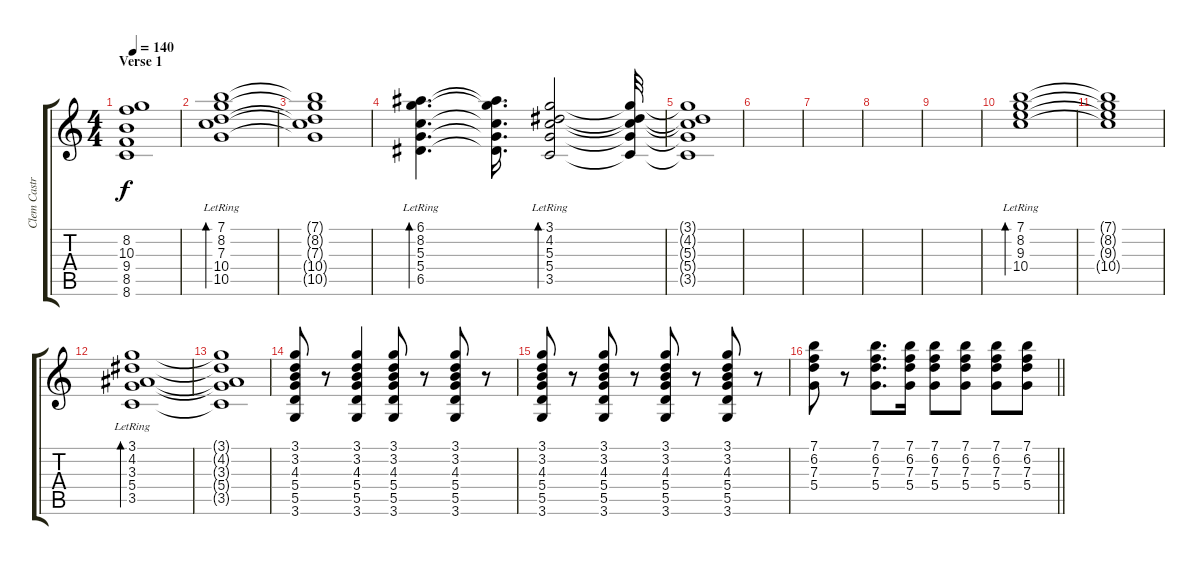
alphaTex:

\track ("Clem Castro(Lead)" "Clem Castr") {instrument electricguitarclean}
\staff {score tabs}
\tuning (E4 B3 G3 D3 A2 E2) {hide}
\ts (4 4)
\section ("" "Verse 1")
\tempo 140
\clef g2
\ks c
(8.2{t} 10.3{t} 9.4{t} 8.5{t} 8.6{t}).1{dy f} |
(7.1{lr} 8.2{lr} 7.3{lr} 10.4{lr} 10.5{lr}).1{bd 240 volume 7 instrument electricguitarclean} |
(7.1{t} 8.2{t} 7.3{t} 10.4{t} 10.5{t}).1 |
(6.1{lr} 8.2{lr} 5.3{lr} 5.4{lr} 6.5{lr}).4{d bd 240 volume 9 instrument electricguitarclean} (6.1{t} 8.2{t} 5.3{t} 5.4{t} 6.5{t}).16{d} (3.1{lr} 4.2{lr} 5.3{lr} 5.4{lr} 3.5{lr}).2{bd 240 volume 5 instrument electricguitarclean} (3.1{t} 4.2{t} 5.3{t} 5.4{t} 3.5{t}).32 |
(3.1{t} 4.2{t} 5.3{t} 5.4{t} 3.5{t}).1 |
|
|
|
|
(7.1{lr} 8.2{lr} 9.3{lr} 10.4{lr}).1{bd 240 volume 11 instrument electricguitarclean} |
(7.1{t} 8.2{t} 9.3{t} 10.4{t}).1 |
(3.1{lr} 4.2{lr} 3.3{lr} 5.4{lr} 3.5{lr}).1{bd 120} |
(3.1{t} 4.2{t} 3.3{t} 5.4{t} 3.5{t}).1 |
(3.1 3.2 4.3 5.4 5.5 3.6).8{volume 13 instrument electricguitarclean} r.8 (3.1 3.2 4.3 5.4 5.5 3.6).4 (3.1 3.2 4.3 5.4 5.5 3.6).8 r.8 (3.1 3.2 4.3 5.4 5.5 3.6).8 r.8 |
(3.1 3.2 4.3 5.4 5.5 3.6).8 r.8 (3.1 3.2 4.3 5.4 5.5 3.6).8 r.8 (3.1 3.2 4.3 5.4 5.5 3.6).8 r.8 (3.1 3.2 4.3 5.4 5.5 3.6).8 r.8 |
\barLineRight lightlight
(7.1 6.2 7.3 5.4).8 r.8 (7.1 6.2 7.3 5.4).8{d} (7.1 6.2 7.3 5.4).16 (7.1 6.2 7.3 5.4).8 (7.1 6.2 7.3 5.4).8 (7.1 6.2 7.3 5.4).8 (7.1 6.2 7.3 5.4).8
